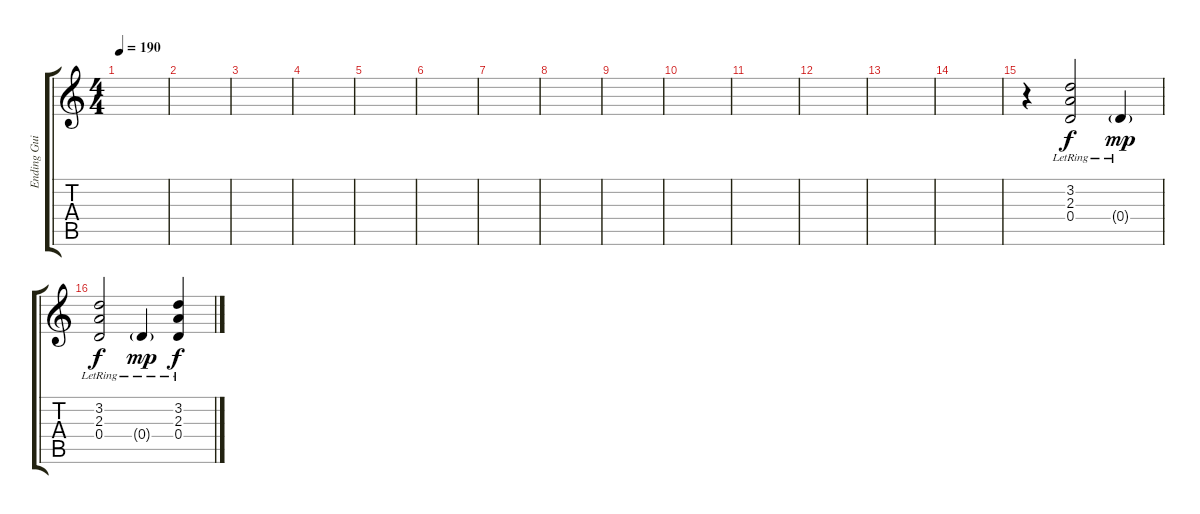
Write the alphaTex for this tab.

\track ("Ending Guitar" "Ending Gui") {instrument electricguitarmuted}
\staff {score tabs}
\tuning (E4 B3 G3 D3 A2 E2) {hide}
\ts (4 4)
\tempo 190
\clef g2
\ks c
|
|
|
|
|
|
|
|
|
|
|
|
|
|
r.4 (3.2{lr} 2.3{lr} 0.4{lr}).2 0.4{g lr}.4{dy mp} |
(3.2{lr} 2.3{lr} 0.4{lr}).2{dy f} 0.4{g lr}.4{dy mp} (3.2{lr} 2.3{lr} 0.4{lr}).4{dy f}
